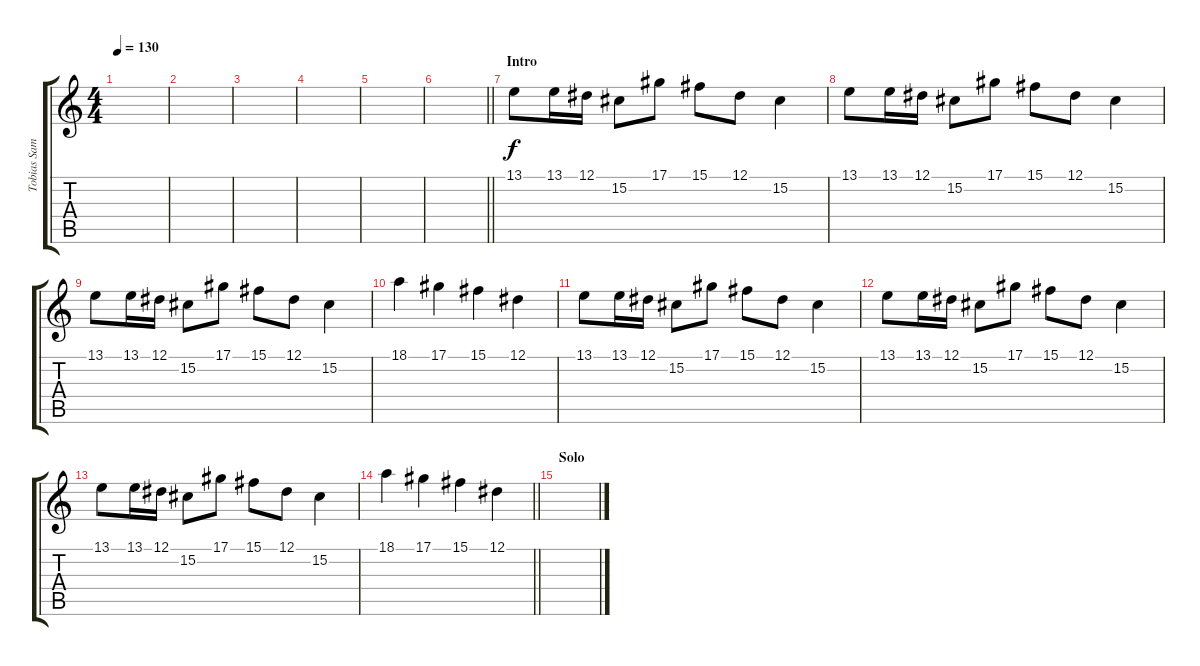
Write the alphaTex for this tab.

\track ("Tobias Sammet" "Tobias Sam") {instrument stringensemble1}
\staff {score tabs}
\tuning (Eb4 Bb3 Gb3 Db3 Ab2 Eb2) {hide}
\ts (4 4)
\tempo 130
\clef g2
\ks c
|
|
|
|
|
\barLineRight lightlight
|
\section ("" "Intro")
13.1.8 13.1.16 12.1.16 15.2.8 17.1.8 15.1.8 12.1.8 15.2.4 |
13.1.8 13.1.16 12.1.16 15.2.8 17.1.8 15.1.8 12.1.8 15.2.4 |
13.1.8 13.1.16 12.1.16 15.2.8 17.1.8 15.1.8 12.1.8 15.2.4 |
18.1.4 17.1.4 15.1.4 12.1.4 |
13.1.8 13.1.16 12.1.16 15.2.8 17.1.8 15.1.8 12.1.8 15.2.4 |
13.1.8 13.1.16 12.1.16 15.2.8 17.1.8 15.1.8 12.1.8 15.2.4 |
13.1.8 13.1.16 12.1.16 15.2.8 17.1.8 15.1.8 12.1.8 15.2.4 |
\barLineRight lightlight
18.1.4 17.1.4 15.1.4 12.1.4 |
\section ("" "Solo")
